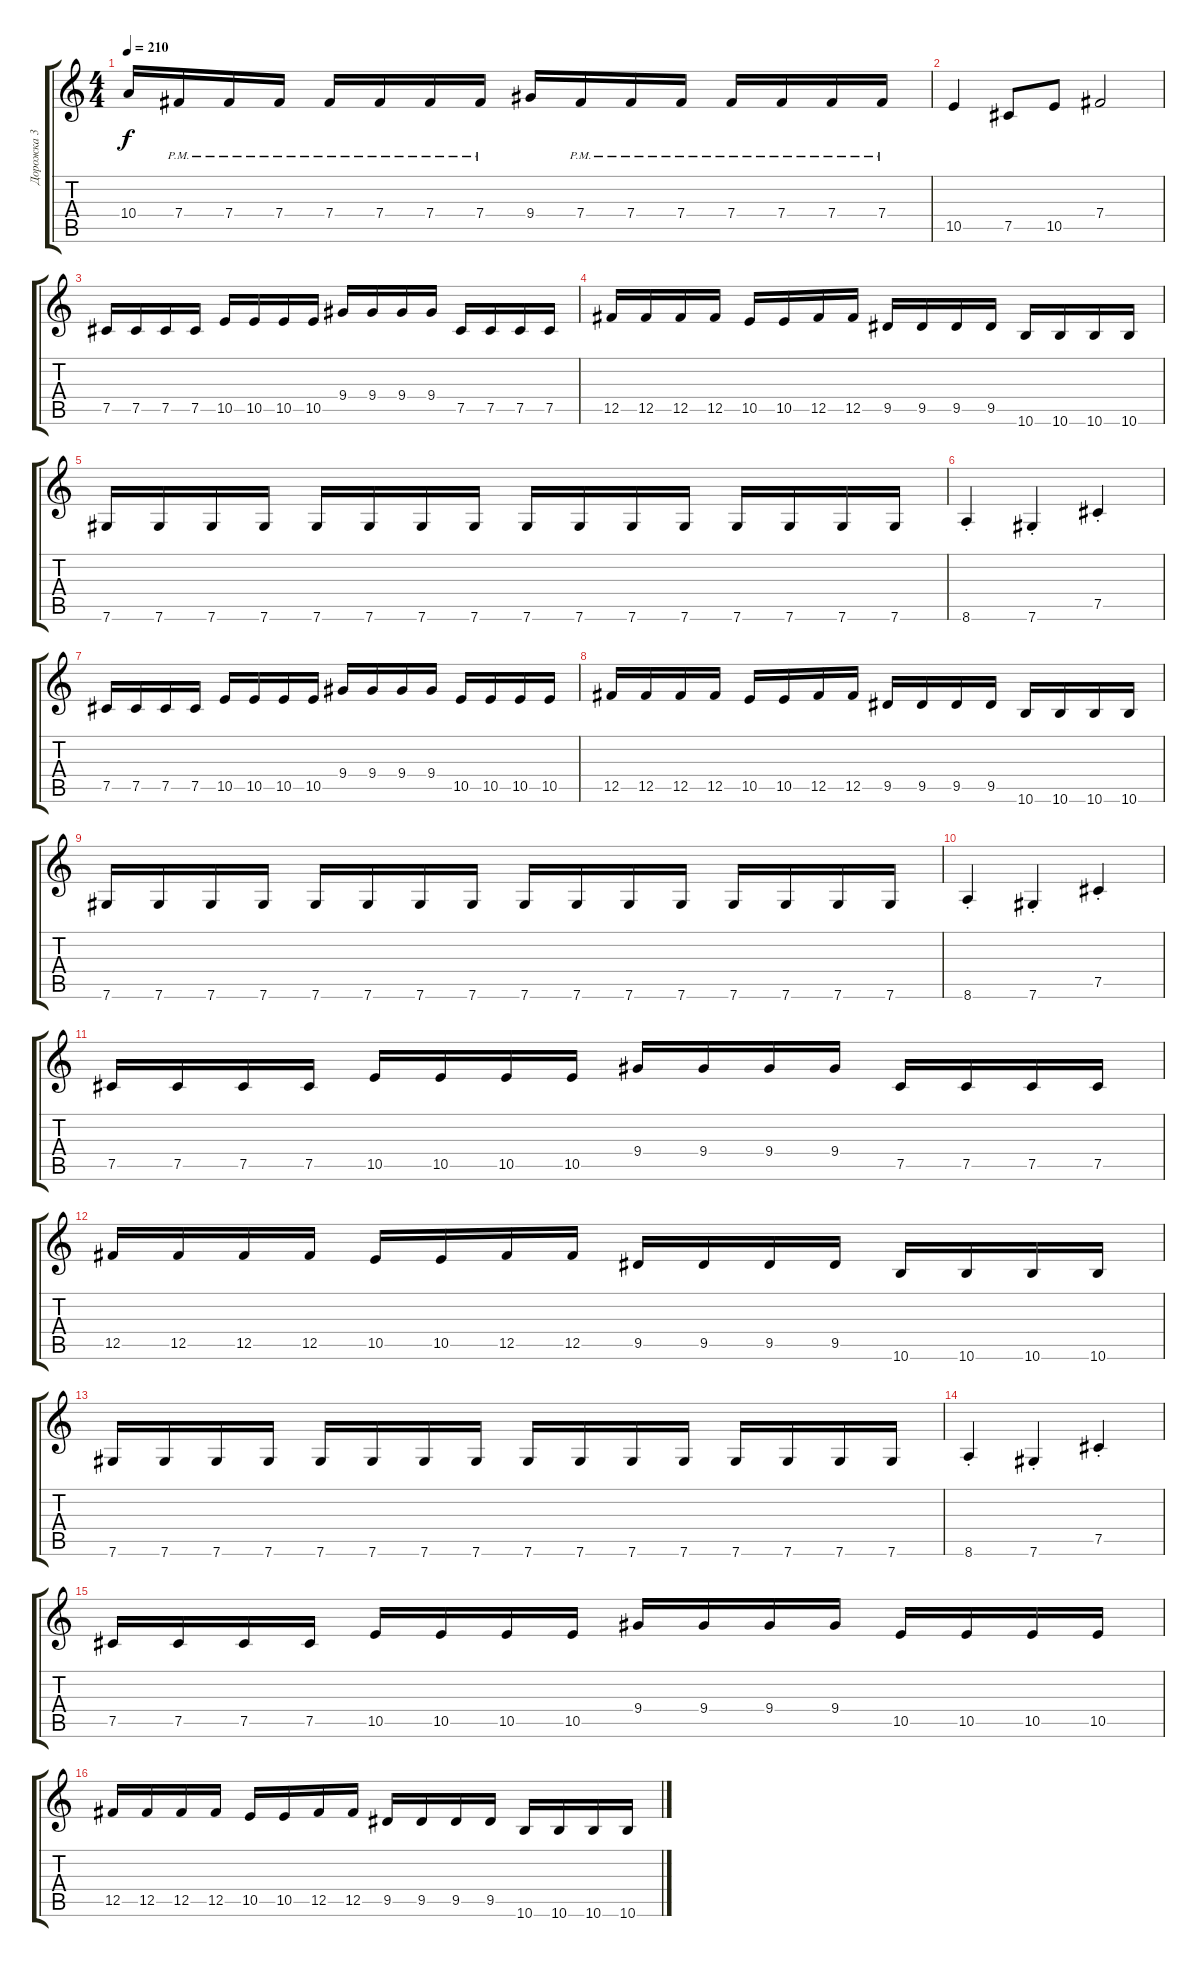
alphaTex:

\track ("Дорожка 3" "Дорожка 3") {instrument distortionguitar}
\staff {score tabs}
\tuning (Db4 Ab3 E3 B2 Gb2 Db2) {hide}
\ts (4 4)
\tempo 210
\clef g2
\ks c
10.4.16{dy f} 7.4{pm}.16 7.4{pm}.16 7.4{pm}.16 7.4{pm}.16 7.4{pm}.16 7.4{pm}.16 7.4{pm}.16 9.4.16 7.4{pm}.16 7.4{pm}.16 7.4{pm}.16 7.4{pm}.16 7.4{pm}.16 7.4{pm}.16 7.4{pm}.16 |
10.5.4 7.5.8 10.5.8 7.4.2 |
7.5.16 7.5.16 7.5.16 7.5.16 10.5.16 10.5.16 10.5.16 10.5.16 9.4.16 9.4.16 9.4.16 9.4.16 7.5.16 7.5.16 7.5.16 7.5.16 |
12.5.16 12.5.16 12.5.16 12.5.16 10.5.16 10.5.16 12.5.16 12.5.16 9.5.16 9.5.16 9.5.16 9.5.16 10.6.16 10.6.16 10.6.16 10.6.16 |
7.6.16 7.6.16 7.6.16 7.6.16 7.6.16 7.6.16 7.6.16 7.6.16 7.6.16 7.6.16 7.6.16 7.6.16 7.6.16 7.6.16 7.6.16 7.6.16 |
8.6{st}.4 7.6{st}.4 7.5{st}.4 |
7.5.16 7.5.16 7.5.16 7.5.16 10.5.16 10.5.16 10.5.16 10.5.16 9.4.16 9.4.16 9.4.16 9.4.16 10.5.16 10.5.16 10.5.16 10.5.16 |
12.5.16 12.5.16 12.5.16 12.5.16 10.5.16 10.5.16 12.5.16 12.5.16 9.5.16 9.5.16 9.5.16 9.5.16 10.6.16 10.6.16 10.6.16 10.6.16 |
7.6.16 7.6.16 7.6.16 7.6.16 7.6.16 7.6.16 7.6.16 7.6.16 7.6.16 7.6.16 7.6.16 7.6.16 7.6.16 7.6.16 7.6.16 7.6.16 |
8.6{st}.4 7.6{st}.4 7.5{st}.4 |
7.5.16 7.5.16 7.5.16 7.5.16 10.5.16 10.5.16 10.5.16 10.5.16 9.4.16 9.4.16 9.4.16 9.4.16 7.5.16 7.5.16 7.5.16 7.5.16 |
12.5.16 12.5.16 12.5.16 12.5.16 10.5.16 10.5.16 12.5.16 12.5.16 9.5.16 9.5.16 9.5.16 9.5.16 10.6.16 10.6.16 10.6.16 10.6.16 |
7.6.16 7.6.16 7.6.16 7.6.16 7.6.16 7.6.16 7.6.16 7.6.16 7.6.16 7.6.16 7.6.16 7.6.16 7.6.16 7.6.16 7.6.16 7.6.16 |
8.6{st}.4 7.6{st}.4 7.5{st}.4 |
7.5.16 7.5.16 7.5.16 7.5.16 10.5.16 10.5.16 10.5.16 10.5.16 9.4.16 9.4.16 9.4.16 9.4.16 10.5.16 10.5.16 10.5.16 10.5.16 |
12.5.16 12.5.16 12.5.16 12.5.16 10.5.16 10.5.16 12.5.16 12.5.16 9.5.16 9.5.16 9.5.16 9.5.16 10.6.16 10.6.16 10.6.16 10.6.16
